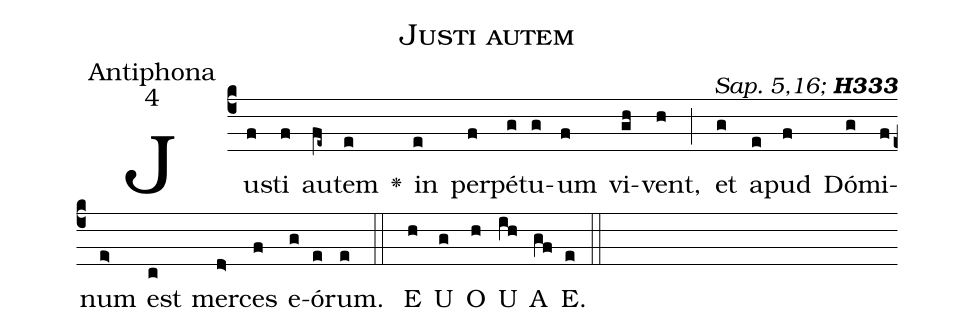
name:Justi autem;
office-part:Antiphona;
mode:4;
commentary:{\itshape\mdseries  Sap.\ 5,16;\/}  {\bfseries H333};
%%
(c4) Ju(f)sti(f) au(fe~)tem(e) <v>\greheightstar</v>() in(e) per(f)pé(g)tu(g)um(f) vi(gh)vent,(h) (;) et(g) a(e)pud(f) Dó(g)mi(f)num(e>) est(c) mer(d>)ces(f) e(g)ó(e)rum.(e) (::)
<eu> E(h) U(g) O(h) U(ih) A(gf) E.(e) </eu> (::)
